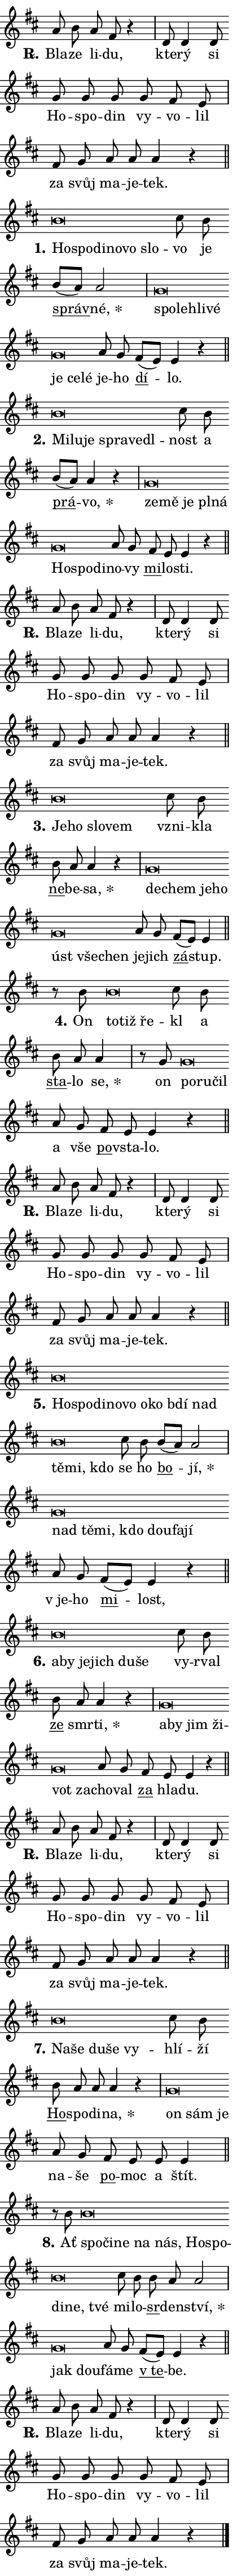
\version "2.24.0"
\header { tagline = "" }
\paper {
  indent = 0\cm
  top-margin = 0\cm
  right-margin = 0.13\cm % to fit lyric hyphens
  bottom-margin = 0\cm
  left-margin = 0\cm
  paper-width = 7\cm
  page-breaking = #ly:one-page-breaking
  system-system-spacing.basic-distance = #11
  score-system-spacing.basic-distance = #11
  ragged-last = ##f
}


%% Author: Thomas Morley
%% https://lists.gnu.org/archive/html/lilypond-user/2020-05/msg00002.html
#(define (line-position grob)
"Returns position of @var[grob} in current system:
   @code{'start}, if at first time-step
   @code{'end}, if at last time-step
   @code{'middle} otherwise
"
  (let* ((col (ly:item-get-column grob))
         (ln (ly:grob-object col 'left-neighbor))
         (rn (ly:grob-object col 'right-neighbor))
         (col-to-check-left (if (ly:grob? ln) ln col))
         (col-to-check-right (if (ly:grob? rn) rn col))
         (break-dir-left
           (and
             (ly:grob-property col-to-check-left 'non-musical #f)
             (ly:item-break-dir col-to-check-left)))
         (break-dir-right
           (and
             (ly:grob-property col-to-check-right 'non-musical #f)
             (ly:item-break-dir col-to-check-right))))
        (cond ((eqv? 1 break-dir-left) 'start)
              ((eqv? -1 break-dir-right) 'end)
              (else 'middle))))

#(define (tranparent-at-line-position vctor)
  (lambda (grob)
  "Relying on @code{line-position} select the relevant enry from @var{vctor}.
Used to determine transparency,"
    (case (line-position grob)
      ((end) (not (vector-ref vctor 0)))
      ((middle) (not (vector-ref vctor 1)))
      ((start) (not (vector-ref vctor 2))))))

noteHeadBreakVisibility =
#(define-music-function (break-visibility)(vector?)
"Makes @code{NoteHead}s transparent relying on @var{break-visibility}"
#{
  \override NoteHead.transparent =
    #(tranparent-at-line-position break-visibility)
#})

#(define delete-ledgers-for-transparent-note-heads
  (lambda (grob)
    "Reads whether a @code{NoteHead} is transparent.
If so this @code{NoteHead} is removed from @code{'note-heads} from
@var{grob}, which is supposed to be @code{LedgerLineSpanner}.
As a result ledgers are not printed for this @code{NoteHead}"
    (let* ((nhds-array (ly:grob-object grob 'note-heads))
           (nhds-list
             (if (ly:grob-array? nhds-array)
                 (ly:grob-array->list nhds-array)
                 '()))
           ;; Relies on the transparent-property being done before
           ;; Staff.LedgerLineSpanner.after-line-breaking is executed.
           ;; This is fragile ...
           (to-keep
             (remove
               (lambda (nhd)
                 (ly:grob-property nhd 'transparent #f))
               nhds-list)))
      ;; TODO find a better method to iterate over grob-arrays, similiar
      ;; to filter/remove etc for lists
      ;; For now rebuilt from scratch
      (set! (ly:grob-object grob 'note-heads)  '())
      (for-each
        (lambda (nhd)
          (ly:pointer-group-interface::add-grob grob 'note-heads nhd))
        to-keep))))

squashNotes = {
  \override NoteHead.X-extent = #'(-0.2 . 0.2)
  \override NoteHead.Y-extent = #'(-0.75 . 0)
  \override NoteHead.stencil =
    #(lambda (grob)
       (let ((pos (ly:grob-property grob 'staff-position)))
         (begin
           (if (< pos -7) (display "ERROR: Lower brevis then expected\n") (display "OK: Expected brevis position\n"))
           (if (<= pos -6) ly:text-interface::print ly:note-head::print))))
}
unSquashNotes = {
  \revert NoteHead.X-extent
  \revert NoteHead.Y-extent
  \revert NoteHead.stencil
}

hideNotes = \noteHeadBreakVisibility #begin-of-line-visible
unHideNotes = \noteHeadBreakVisibility #all-visible

% work-around for resetting accidentals
% https://lilypond.org/doc/v2.23/Documentation/notation/displaying-rhythms#unmetered-music
cadenzaMeasure = {
  \cadenzaOff
  \partial 1024 s1024
  \cadenzaOn
}

#(define-markup-command (accent layout props text) (markup?)
  "Underline accented syllable"
  (interpret-markup layout props
    #{\markup \override #'(offset . 4.3) \underline { #text }#}))

responsum = \markup \concat {
  "R" \hspace #-1.05 \path #0.1 #'((moveto 0 0.07) (lineto 0.9 0.8)) \hspace #0.05 "."
}

spaceSize = #0.6828661417322834 % exact space size for TeX Gyre Schola

\layout {
  \context {
    \Staff
    \remove "Time_signature_engraver"
    \override LedgerLineSpanner.after-line-breaking = #delete-ledgers-for-transparent-note-heads
  }
  \context {
    \Lyrics {
      \override LyricSpace.minimum-distance = \spaceSize
      \override LyricText.font-name = #"TeX Gyre Schola"
      \override LyricText.font-size = 1
      \override StanzaNumber.font-name = #"TeX Gyre Schola Bold"
      \override StanzaNumber.font-size = 1
    }
  }
  \context {
    \Score 
    \override NoteHead.text =
      #(lambda (grob) 
        (let ((pos (ly:grob-property grob 'staff-position)))
          #{\markup {
            \combine
              \halign #-0.55 \raise #(if (= pos -6) 0 0.5) \override #'(thickness . 2) \draw-line #'(3.2 . 0)
              \musicglyph "noteheads.sM1"
          }#}))
  }
}

% magnetic-lyrics.ily
%
%   written by
%     Jean Abou Samra <jean@abou-samra.fr>
%     Werner Lemberg <wl@gnu.org>
%
%   adapted by
%     Jiri Hon <jiri.hon@gmail.com>
%
% Version 2022-Apr-15

% https://www.mail-archive.com/lilypond-user@gnu.org/msg149350.html

#(define (Left_hyphen_pointer_engraver context)
   "Collect syllable-hyphen-syllable occurrences in lyrics and store
them in properties.  This engraver only looks to the left.  For
example, if the lyrics input is @code{foo -- bar}, it does the
following.

@itemize @bullet
@item
Set the @code{text} property of the @code{LyricHyphen} grob between
@q{foo} and @q{bar} to @code{foo}.

@item
Set the @code{left-hyphen} property of the @code{LyricText} grob with
text @q{foo} to the @code{LyricHyphen} grob between @q{foo} and
@q{bar}.
@end itemize

Use this auxiliary engraver in combination with the
@code{lyric-@/text::@/apply-@/magnetic-@/offset!} hook."
   (let ((hyphen #f)
         (text #f))
     (make-engraver
      (acknowledgers
       ((lyric-syllable-interface engraver grob source-engraver)
        (set! text grob)))
      (end-acknowledgers
       ((lyric-hyphen-interface engraver grob source-engraver)
        ;(when (not (grob::has-interface grob 'lyric-space-interface))
          (set! hyphen grob)));)
      ((stop-translation-timestep engraver)
       (when (and text hyphen)
         (ly:grob-set-object! text 'left-hyphen hyphen))
       (set! text #f)
       (set! hyphen #f)))))

#(define (lyric-text::apply-magnetic-offset! grob)
   "If the space between two syllables is less than the value in
property @code{LyricText@/.details@/.squash-threshold}, move the right
syllable to the left so that it gets concatenated with the left
syllable.

Use this function as a hook for
@code{LyricText@/.after-@/line-@/breaking} if the
@code{Left_@/hyphen_@/pointer_@/engraver} is active."
   (let ((hyphen (ly:grob-object grob 'left-hyphen #f)))
     (when hyphen
       (let ((left-text (ly:spanner-bound hyphen LEFT)))
         (when (grob::has-interface left-text 'lyric-syllable-interface)
           (let* ((common (ly:grob-common-refpoint grob left-text X))
                  (this-x-ext (ly:grob-extent grob common X))
                  (left-x-ext
                   (begin
                     ;; Trigger magnetism for left-text.
                     (ly:grob-property left-text 'after-line-breaking)
                     (ly:grob-extent left-text common X)))
                  ;; `delta` is the gap width between two syllables.
                  (delta (- (interval-start this-x-ext)
                            (interval-end left-x-ext)))
                  (details (ly:grob-property grob 'details))
                  (threshold (assoc-get 'squash-threshold details 0.2)))
             (when (< delta threshold)
               (let* (;; We have to manipulate the input text so that
                      ;; ligatures crossing syllable boundaries are not
                      ;; disabled.  For languages based on the Latin
                      ;; script this is essentially a beautification.
                      ;; However, for non-Western scripts it can be a
                      ;; necessity.
                      (lt (ly:grob-property left-text 'text))
                      (rt (ly:grob-property grob 'text))
                      (is-space (grob::has-interface hyphen 'lyric-space-interface))
                      (space (if is-space " " ""))
                      (extra-delta (if is-space spaceSize 0))
                      ;; Append new syllable.
                      (ltrt-space (if (and (string? lt) (string? rt))
                                (string-append lt space rt)
                                (make-concat-markup (list lt space rt))))
                      ;; Right-align `ltrt` to the right side.
                      (ltrt-space-markup (grob-interpret-markup
                               grob
                               (make-translate-markup
                                (cons (interval-length this-x-ext) 0)
                                (make-right-align-markup ltrt-space)))))
                 (begin
                   ;; Don't print `left-text`.
                   (ly:grob-set-property! left-text 'stencil #f)
                   ;; Set text and stencil (which holds all collected
                   ;; syllables so far) and shift it to the left.
                   (ly:grob-set-property! grob 'text ltrt-space)
                   (ly:grob-set-property! grob 'stencil ltrt-space-markup)
                   (ly:grob-translate-axis! grob (- (- delta extra-delta)) X))))))))))


#(define (lyric-hyphen::displace-bounds-first grob)
   ;; Make very sure this callback isn't triggered too early.
   (let ((left (ly:spanner-bound grob LEFT))
         (right (ly:spanner-bound grob RIGHT)))
     (ly:grob-property left 'after-line-breaking)
     (ly:grob-property right 'after-line-breaking)
     (ly:lyric-hyphen::print grob)))

squashThreshold = #0.4

\layout {
  \context {
    \Lyrics
    \consists #Left_hyphen_pointer_engraver
    \override LyricText.after-line-breaking =
      #lyric-text::apply-magnetic-offset!
    \override LyricHyphen.stencil = #lyric-hyphen::displace-bounds-first
    \override LyricText.details.squash-threshold = \squashThreshold
    \override LyricHyphen.minimum-distance = 0
    \override LyricHyphen.minimum-length = \squashThreshold
  }
}

squashText = \override LyricText.details.squash-threshold = 9999
unSquashText = \override LyricText.details.squash-threshold = \squashThreshold

leftText = \override LyricText.self-alignment-X = #LEFT
unLeftText = \revert LyricText.self-alignment-X

starOffset = #(lambda (grob) 
                (let ((x_offset (ly:self-alignment-interface::aligned-on-x-parent grob)))
                  (if (= x_offset 0) 0 (+ x_offset 1.2))))

star = #(define-music-function (syllable)(string?)
"Append star separator at the end of a syllable"
#{
  \once \override LyricText.X-offset = #starOffset
  \lyricmode { \markup {
    #syllable
    \override #'((font-name . "TeX Gyre Schola Bold")) \hspace #0.2 \lower #0.65 \larger "*"
  } }
#})

starAccent = #(define-music-function (syllable)(string?)
"Append star separator at the end of a syllable and make accent"
#{
  \once \override LyricText.X-offset = #starOffset
  \lyricmode { \markup {
    \accent #syllable
    \override #'((font-name . "TeX Gyre Schola Bold")) \hspace #0.2 \lower #0.65 \larger "*"
  } }
#})

breath = #(define-music-function (syllable)(string?)
"Append breathing indicator at the end of a syllable"
#{
  \lyricmode { \markup { #syllable "+" } }
#})

optionalBreath = #(define-music-function (syllable)(string?)
"Append optional breathing indicator at the end of a syllable"
#{
  \lyricmode { \markup { #syllable "(+)" } }
#})


\score {
    <<
        \new Voice = "melody" { \cadenzaOn \key d \major \relative { a'8 b a fis r4 \cadenzaMeasure \bar "|" d8 d4 d8 \bar "" g g g \bar "" g fis e \cadenzaMeasure \bar "|" fis g a a a4 r \cadenzaMeasure \bar "||" \break } }
        \new Lyrics \lyricsto "melody" { \lyricmode { \set stanza = \responsum
Bla -- ze li -- du, kte -- rý si Ho -- spo -- din vy -- vo -- lil za svůj ma -- je -- tek. } }
    >>
    \layout {}
}

\score {
    <<
        \new Voice = "melody" { \cadenzaOn \key d \major \relative { \squashNotes b'\breve*1/16 \hideNotes \breve*1/16 \bar "" \breve*1/16 \bar "" \breve*1/16 \bar "" \breve*1/16 \breve*1/16 \bar "" \unHideNotes \unSquashNotes cis8 b \bar "" b[( a)] a2 \cadenzaMeasure \bar "|" \squashNotes g\breve*1/16 \hideNotes \breve*1/16 \bar "" \breve*1/16 \bar "" \breve*1/16 \bar "" \breve*1/16 \bar "" \breve*1/16 \breve*1/16 \bar "" \unHideNotes \unSquashNotes a8 g \bar "" fis[( e)] e4 r \cadenzaMeasure \bar "||" \break } }
        \new Lyrics \lyricsto "melody" { \lyricmode { \set stanza = "1."
\leftText Ho -- \squashText spo -- di -- no -- vo slo -- \unLeftText \unSquashText vo je \markup \accent správ -- \star né, \leftText spo -- \squashText leh -- li -- vé je ce -- lé \unLeftText \unSquashText je -- ho \markup \accent dí -- lo. } }
    >>
    \layout {}
}

\score {
    <<
        \new Voice = "melody" { \cadenzaOn \key d \major \relative { \squashNotes b'\breve*1/16 \hideNotes \breve*1/16 \bar "" \breve*1/16 \bar "" \breve*1/16 \bar "" \breve*1/16 \breve*1/16 \bar "" \unHideNotes \unSquashNotes cis8 b \bar "" b[( a)] a4 r \cadenzaMeasure \bar "|" \squashNotes g\breve*1/16 \hideNotes \breve*1/16 \bar "" \breve*1/16 \bar "" \breve*1/16 \bar "" \breve*1/16 \bar "" \breve*1/16 \bar "" \breve*1/16 \breve*1/16 \bar "" \unHideNotes \unSquashNotes a8 g \bar "" fis e e4 r \cadenzaMeasure \bar "||" \break } }
        \new Lyrics \lyricsto "melody" { \lyricmode { \set stanza = "2."
\leftText Mi -- \squashText lu -- je spra -- ve -- dl -- \unLeftText \unSquashText nost a \markup \accent prá -- \star vo, \leftText ze -- \squashText mě je pl -- ná Ho -- spo -- di -- \unLeftText \unSquashText no -- vy \markup \accent mi -- lo -- sti. } }
    >>
    \layout {}
}

\score {
    <<
        \new Voice = "melody" { \cadenzaOn \key d \major \relative { a'8 b a fis r4 \cadenzaMeasure \bar "|" d8 d4 d8 \bar "" g g g \bar "" g fis e \cadenzaMeasure \bar "|" fis g a a a4 r \cadenzaMeasure \bar "||" \break } }
        \new Lyrics \lyricsto "melody" { \lyricmode { \set stanza = \responsum
Bla -- ze li -- du, kte -- rý si Ho -- spo -- din vy -- vo -- lil za svůj ma -- je -- tek. } }
    >>
    \layout {}
}

\score {
    <<
        \new Voice = "melody" { \cadenzaOn \key d \major \relative { \squashNotes b'\breve*1/16 \hideNotes \breve*1/16 \bar "" \breve*1/16 \breve*1/16 \bar "" \unHideNotes \unSquashNotes cis8 b \bar "" b a a4 r \cadenzaMeasure \bar "|" \squashNotes g\breve*1/16 \hideNotes \breve*1/16 \bar "" \breve*1/16 \bar "" \breve*1/16 \bar "" \breve*1/16 \bar "" \breve*1/16 \breve*1/16 \bar "" \unHideNotes \unSquashNotes a8 g \bar "" fis[( e)] e4 \cadenzaMeasure \bar "||" \break } }
        \new Lyrics \lyricsto "melody" { \lyricmode { \set stanza = "3."
\leftText Je -- \squashText ho slo -- vem \unLeftText \unSquashText vzni -- kla \markup \accent ne -- be -- \star sa, \leftText de -- \squashText chem je -- ho úst vše -- chen \unLeftText \unSquashText je -- jich \markup \accent zá -- stup. } }
    >>
    \layout {}
}

\score {
    <<
        \new Voice = "melody" { \cadenzaOn \key d \major \relative { r8 b'8 \squashNotes b\breve*1/16 \hideNotes \breve*1/16 \breve*1/16 \bar "" \unHideNotes \unSquashNotes cis8 b \bar "" b a a4 \cadenzaMeasure \bar "|" r8 g8 \squashNotes g\breve*1/16 \hideNotes \breve*1/16 \breve*1/16 \bar "" \unHideNotes \unSquashNotes a8 g \bar "" fis e e4 r \cadenzaMeasure \bar "||" \break } }
        \new Lyrics \lyricsto "melody" { \lyricmode { \set stanza = "4."
On \leftText to -- \squashText tiž ře -- \unLeftText \unSquashText kl a \markup \accent sta -- lo \star se, on \leftText po -- \squashText ru -- čil \unLeftText \unSquashText a vše \markup \accent po -- vsta -- lo. } }
    >>
    \layout {}
}

\score {
    <<
        \new Voice = "melody" { \cadenzaOn \key d \major \relative { a'8 b a fis r4 \cadenzaMeasure \bar "|" d8 d4 d8 \bar "" g g g \bar "" g fis e \cadenzaMeasure \bar "|" fis g a a a4 r \cadenzaMeasure \bar "||" \break } }
        \new Lyrics \lyricsto "melody" { \lyricmode { \set stanza = \responsum
Bla -- ze li -- du, kte -- rý si Ho -- spo -- din vy -- vo -- lil za svůj ma -- je -- tek. } }
    >>
    \layout {}
}

\score {
    <<
        \new Voice = "melody" { \cadenzaOn \key d \major \relative { \squashNotes b'\breve*1/16 \hideNotes \breve*1/16 \bar "" \breve*1/16 \bar "" \breve*1/16 \bar "" \breve*1/16 \bar "" \breve*1/16 \bar "" \breve*1/16 \bar "" \breve*1/16 \bar "" \breve*1/16 \bar "" \breve*1/16 \bar "" \breve*1/16 \breve*1/16 \bar "" \unHideNotes \unSquashNotes cis8 b \bar "" b[( a)] a2 \cadenzaMeasure \bar "|" \squashNotes g\breve*1/16 \hideNotes \breve*1/16 \bar "" \breve*1/16 \bar "" \breve*1/16 \bar "" \breve*1/16 \bar "" \breve*1/16 \breve*1/16 \bar "" \unHideNotes \unSquashNotes a8 g \bar "" fis[( e)] e4 r \cadenzaMeasure \bar "||" \break } }
        \new Lyrics \lyricsto "melody" { \lyricmode { \set stanza = "5."
\leftText Ho -- \squashText spo -- di -- no -- vo o -- ko bdí nad tě -- mi, kdo \unLeftText \unSquashText se ho \markup \accent bo -- \star jí, \leftText nad \squashText tě -- mi, kdo dou -- fa -- jí \unLeftText \unSquashText "v je" -- ho \markup \accent mi -- lost, } }
    >>
    \layout {}
}

\score {
    <<
        \new Voice = "melody" { \cadenzaOn \key d \major \relative { \squashNotes b'\breve*1/16 \hideNotes \breve*1/16 \bar "" \breve*1/16 \bar "" \breve*1/16 \bar "" \breve*1/16 \breve*1/16 \bar "" \unHideNotes \unSquashNotes cis8 b \bar "" b a a4 r \cadenzaMeasure \bar "|" \squashNotes g\breve*1/16 \hideNotes \breve*1/16 \bar "" \breve*1/16 \bar "" \breve*1/16 \bar "" \breve*1/16 \breve*1/16 \bar "" \unHideNotes \unSquashNotes a8 g \bar "" fis e e4 r \cadenzaMeasure \bar "||" \break } }
        \new Lyrics \lyricsto "melody" { \lyricmode { \set stanza = "6."
\leftText a -- \squashText by je -- jich du -- še \unLeftText \unSquashText vy -- rval \markup \accent ze smr -- \star ti, \leftText a -- \squashText by jim ži -- vot za -- \unLeftText \unSquashText cho -- val \markup \accent za hla -- du. } }
    >>
    \layout {}
}

\score {
    <<
        \new Voice = "melody" { \cadenzaOn \key d \major \relative { a'8 b a fis r4 \cadenzaMeasure \bar "|" d8 d4 d8 \bar "" g g g \bar "" g fis e \cadenzaMeasure \bar "|" fis g a a a4 r \cadenzaMeasure \bar "||" \break } }
        \new Lyrics \lyricsto "melody" { \lyricmode { \set stanza = \responsum
Bla -- ze li -- du, kte -- rý si Ho -- spo -- din vy -- vo -- lil za svůj ma -- je -- tek. } }
    >>
    \layout {}
}

\score {
    <<
        \new Voice = "melody" { \cadenzaOn \key d \major \relative { \squashNotes b'\breve*1/16 \hideNotes \breve*1/16 \bar "" \breve*1/16 \bar "" \breve*1/16 \breve*1/16 \bar "" \unHideNotes \unSquashNotes cis8 b \bar "" b a a a4 r \cadenzaMeasure \bar "|" \squashNotes g\breve*1/16 \hideNotes \breve*1/16 \breve*1/16 \bar "" \unHideNotes \unSquashNotes a8 g \bar "" fis e e e4 \cadenzaMeasure \bar "||" \break } }
        \new Lyrics \lyricsto "melody" { \lyricmode { \set stanza = "7."
\leftText Na -- \squashText še du -- še vy -- \unLeftText \unSquashText hlí -- ží \markup \accent Ho -- spo -- di -- \star na, \leftText on \squashText sám je \unLeftText \unSquashText na -- še \markup \accent po -- moc a štít. } }
    >>
    \layout {}
}

\score {
    <<
        \new Voice = "melody" { \cadenzaOn \key d \major \relative { r8 b'8 \squashNotes b\breve*1/16 \hideNotes \breve*1/16 \bar "" \breve*1/16 \bar "" \breve*1/16 \bar "" \breve*1/16 \bar "" \breve*1/16 \bar "" \breve*1/16 \bar "" \breve*1/16 \bar "" \breve*1/16 \breve*1/16 \bar "" \unHideNotes \unSquashNotes cis8 b \bar "" b a a2 \cadenzaMeasure \bar "|" \squashNotes g\breve*1/16 \hideNotes \breve*1/16 \bar "" \unHideNotes \unSquashNotes a8 g \bar "" fis[( e)] e4 r \cadenzaMeasure \bar "||" \break } }
        \new Lyrics \lyricsto "melody" { \lyricmode { \set stanza = "8."
Ať \leftText spo -- \squashText či -- ne na nás, Ho -- spo -- di -- ne, tvé \unLeftText \unSquashText mi -- lo -- \markup \accent sr -- den -- \star ství, \leftText jak \squashText dou -- \unLeftText \unSquashText fá -- me \markup \accent "v te" -- be. } }
    >>
    \layout {}
}

\score {
    <<
        \new Voice = "melody" { \cadenzaOn \key d \major \relative { a'8 b a fis r4 \cadenzaMeasure \bar "|" d8 d4 d8 \bar "" g g g \bar "" g fis e \cadenzaMeasure \bar "|" fis g a a a4 r \cadenzaMeasure \bar "||" \break } \bar "|." }
        \new Lyrics \lyricsto "melody" { \lyricmode { \set stanza = \responsum
Bla -- ze li -- du, kte -- rý si Ho -- spo -- din vy -- vo -- lil za svůj ma -- je -- tek. } }
    >>
    \layout {}
}
